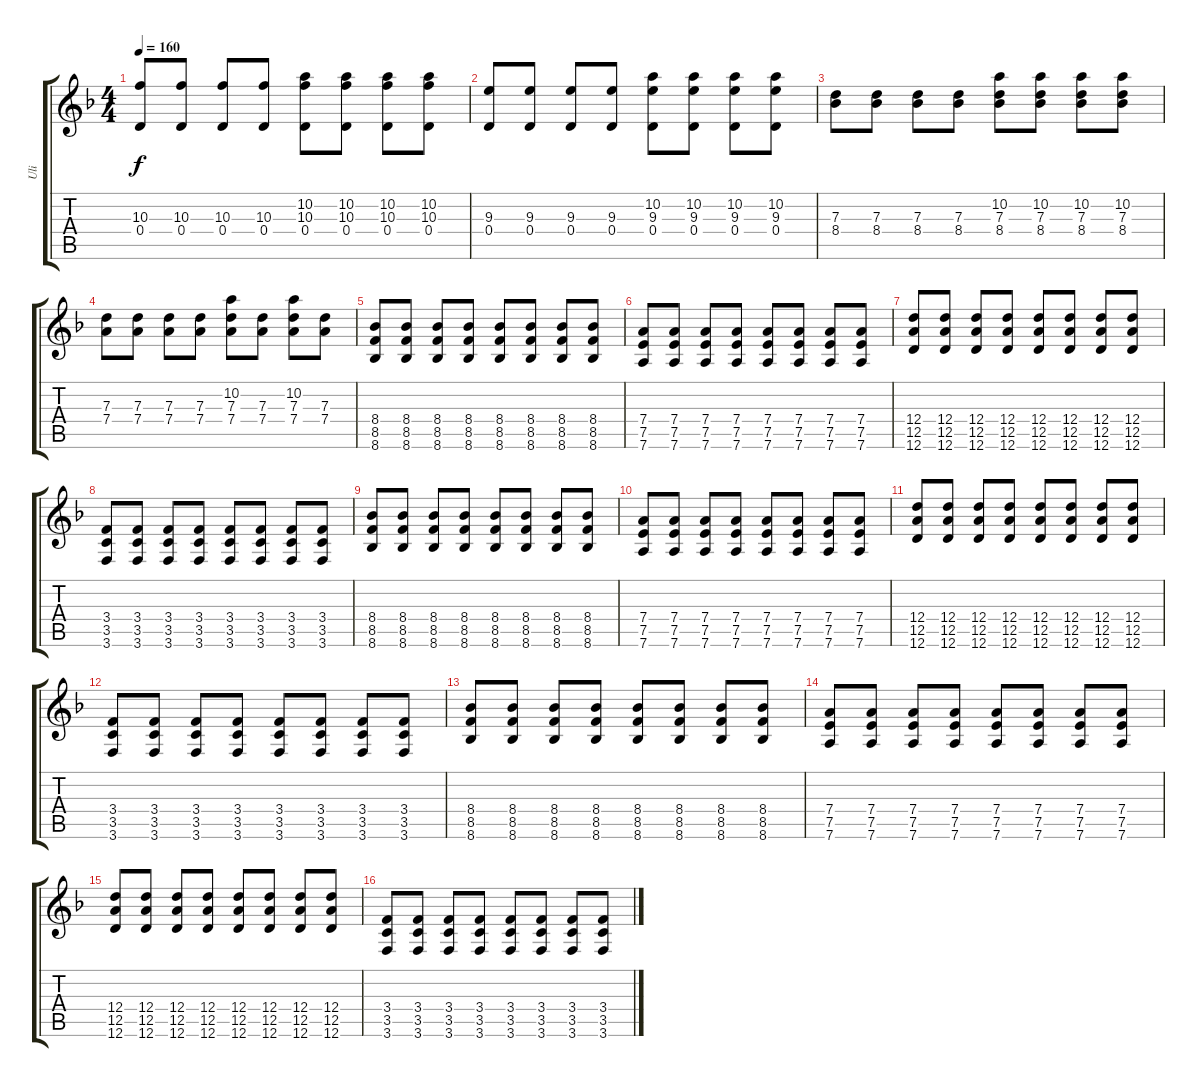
\track ("Uli" "Uli") {instrument distortionguitar}
\staff {score tabs}
\tuning (E4 B3 G3 D3 A2 D2) {hide}
\ts (4 4)
\tempo 160
\clef g2
\ks dminor
(10.3 0.4).8{dy f} (10.3 0.4).8 (10.3 0.4).8 (10.3 0.4).8 (10.2 10.3 0.4).8 (10.2 10.3 0.4).8 (10.2 10.3 0.4).8 (10.2 10.3 0.4).8 |
(9.3 0.4).8 (9.3 0.4).8 (9.3 0.4).8 (9.3 0.4).8 (10.2 9.3 0.4).8 (10.2 9.3 0.4).8 (10.2 9.3 0.4).8 (10.2 9.3 0.4).8 |
(7.3 8.4).8 (7.3 8.4).8 (7.3 8.4).8 (7.3 8.4).8 (10.2 7.3 8.4).8 (10.2 7.3 8.4).8 (10.2 7.3 8.4).8 (10.2 7.3 8.4).8 |
(7.3 7.4).8 (7.3 7.4).8 (7.3 7.4).8 (7.3 7.4).8 (10.2 7.3 7.4).8 (7.3 7.4).8 (10.2 7.3 7.4).8 (7.3 7.4).8 |
(8.4 8.5 8.6).8 (8.4 8.5 8.6).8 (8.4 8.5 8.6).8 (8.4 8.5 8.6).8 (8.4 8.5 8.6).8 (8.4 8.5 8.6).8 (8.4 8.5 8.6).8 (8.4 8.5 8.6).8 |
(7.4 7.5 7.6).8 (7.4 7.5 7.6).8 (7.4 7.5 7.6).8 (7.4 7.5 7.6).8 (7.4 7.5 7.6).8 (7.4 7.5 7.6).8 (7.4 7.5 7.6).8 (7.4 7.5 7.6).8 |
(12.4 12.5 12.6).8 (12.4 12.5 12.6).8 (12.4 12.5 12.6).8 (12.4 12.5 12.6).8 (12.4 12.5 12.6).8 (12.4 12.5 12.6).8 (12.4 12.5 12.6).8 (12.4 12.5 12.6).8 |
(3.4 3.5 3.6).8 (3.4 3.5 3.6).8 (3.4 3.5 3.6).8 (3.4 3.5 3.6).8 (3.4 3.5 3.6).8 (3.4 3.5 3.6).8 (3.4 3.5 3.6).8 (3.4 3.5 3.6).8 |
(8.4 8.5 8.6).8 (8.4 8.5 8.6).8 (8.4 8.5 8.6).8 (8.4 8.5 8.6).8 (8.4 8.5 8.6).8 (8.4 8.5 8.6).8 (8.4 8.5 8.6).8 (8.4 8.5 8.6).8 |
(7.4 7.5 7.6).8 (7.4 7.5 7.6).8 (7.4 7.5 7.6).8 (7.4 7.5 7.6).8 (7.4 7.5 7.6).8 (7.4 7.5 7.6).8 (7.4 7.5 7.6).8 (7.4 7.5 7.6).8 |
(12.4 12.5 12.6).8 (12.4 12.5 12.6).8 (12.4 12.5 12.6).8 (12.4 12.5 12.6).8 (12.4 12.5 12.6).8 (12.4 12.5 12.6).8 (12.4 12.5 12.6).8 (12.4 12.5 12.6).8 |
(3.4 3.5 3.6).8 (3.4 3.5 3.6).8 (3.4 3.5 3.6).8 (3.4 3.5 3.6).8 (3.4 3.5 3.6).8 (3.4 3.5 3.6).8 (3.4 3.5 3.6).8 (3.4 3.5 3.6).8 |
(8.4 8.5 8.6).8 (8.4 8.5 8.6).8 (8.4 8.5 8.6).8 (8.4 8.5 8.6).8 (8.4 8.5 8.6).8 (8.4 8.5 8.6).8 (8.4 8.5 8.6).8 (8.4 8.5 8.6).8 |
(7.4 7.5 7.6).8 (7.4 7.5 7.6).8 (7.4 7.5 7.6).8 (7.4 7.5 7.6).8 (7.4 7.5 7.6).8 (7.4 7.5 7.6).8 (7.4 7.5 7.6).8 (7.4 7.5 7.6).8 |
(12.4 12.5 12.6).8 (12.4 12.5 12.6).8 (12.4 12.5 12.6).8 (12.4 12.5 12.6).8 (12.4 12.5 12.6).8 (12.4 12.5 12.6).8 (12.4 12.5 12.6).8 (12.4 12.5 12.6).8 |
(3.4 3.5 3.6).8 (3.4 3.5 3.6).8 (3.4 3.5 3.6).8 (3.4 3.5 3.6).8 (3.4 3.5 3.6).8 (3.4 3.5 3.6).8 (3.4 3.5 3.6).8 (3.4 3.5 3.6).8
